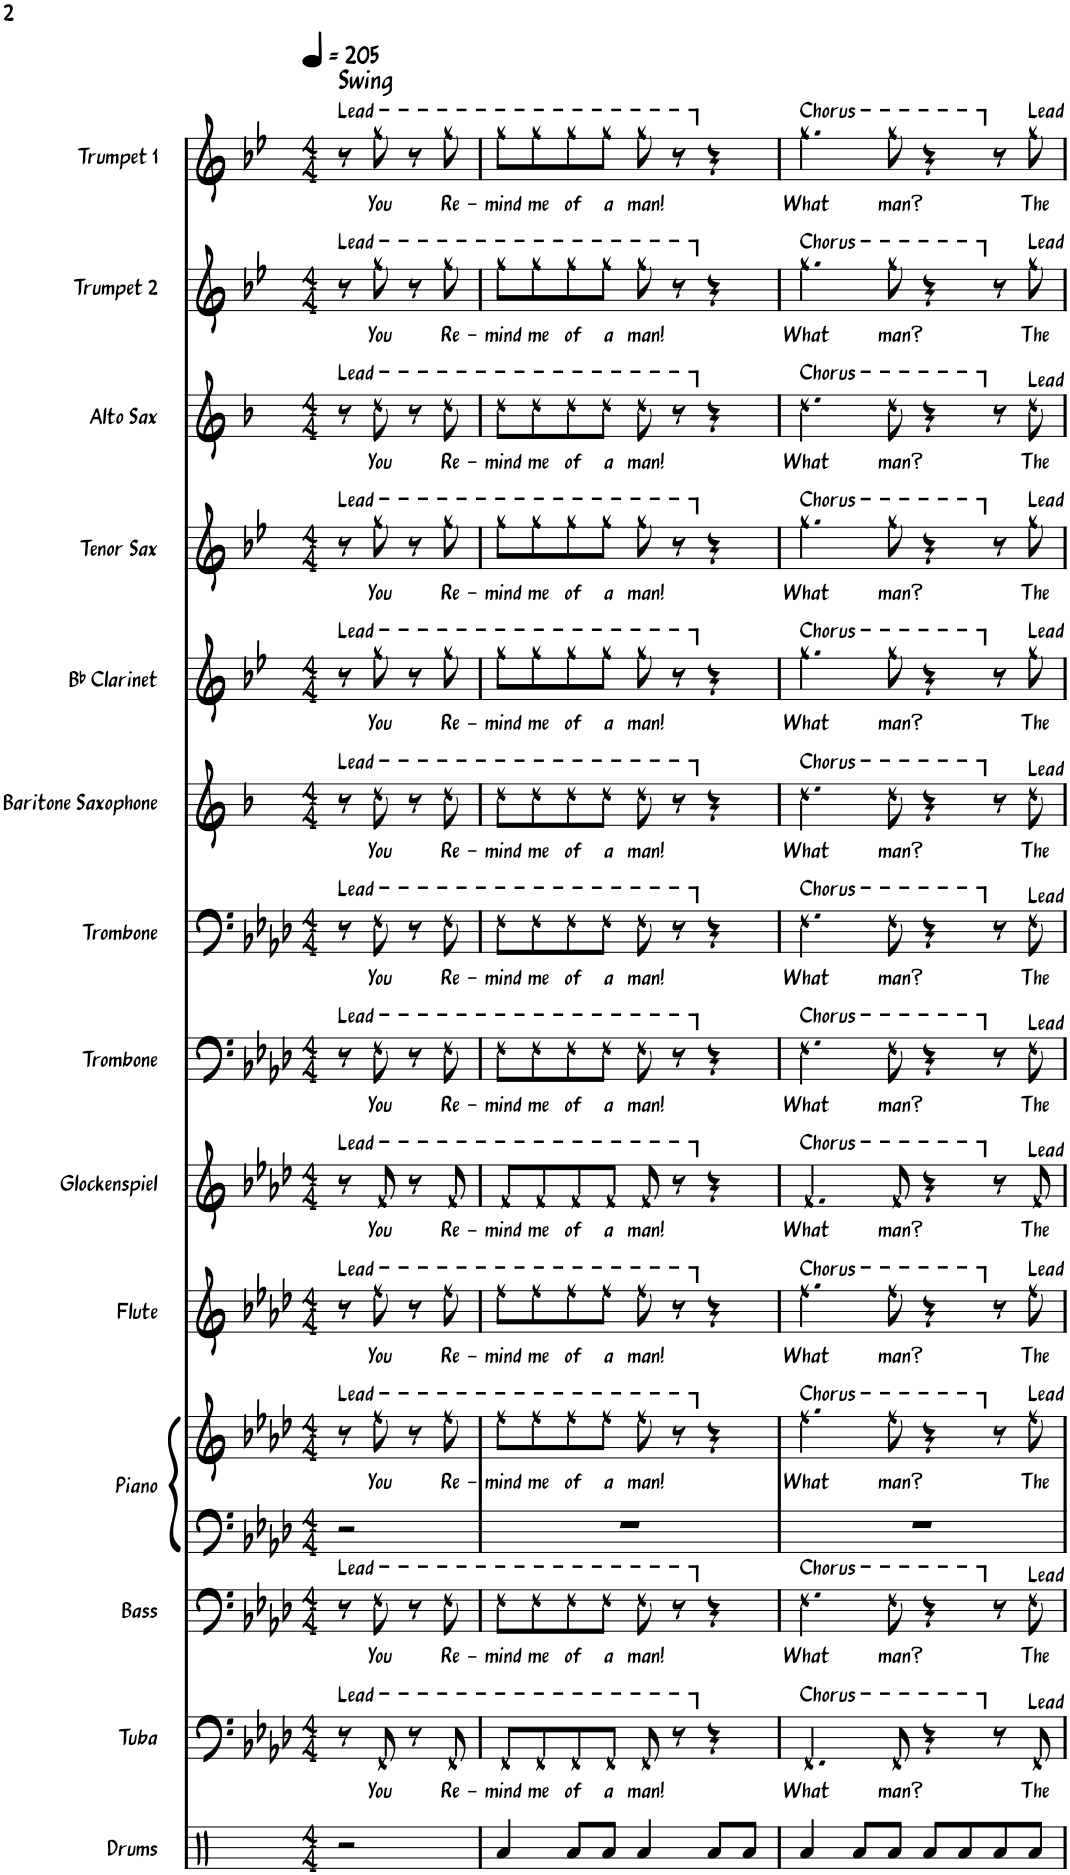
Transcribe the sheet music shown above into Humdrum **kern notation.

**kern	**kern	**text	**kern	**text	**kern	**kern	**text	**kern	**text	**kern	**text	**kern	**text	**kern	**text	**kern	**text	**kern	**text	**kern	**text	**kern	**text	**kern	**text	**kern	**text
*part14	*part13	*part13	*part12	*part12	*part11	*part11	*part11	*part10	*part10	*part9	*part9	*part8	*part8	*part7	*part7	*part6	*part6	*part5	*part5	*part4	*part4	*part3	*part3	*part2	*part2	*part1	*part1
*staff15	*staff14	*staff14	*staff13	*staff13	*staff12	*staff11	*staff11	*staff10	*staff10	*staff9	*staff9	*staff8	*staff8	*staff7	*staff7	*staff6	*staff6	*staff5	*staff5	*staff4	*staff4	*staff3	*staff3	*staff2	*staff2	*staff1	*staff1
*I"Drums	*I"Tuba	*	*I"Bass	*	*I"Piano	*	*	*I"Flute	*	*I"Glockenspiel	*	*I"Trombone	*	*I"Trombone	*	*I"Baritone Saxophone	*	*I"Bb Clarinet	*	*I"Tenor Sax	*	*I"Alto Sax	*	*I"Trumpet 2	*	*I"Trumpet 1	*
*I'Drums	*I'Tba.	*	*I'Bass	*	*I'Piano	*	*	*I'Fl.	*	*I'Glock.	*	*I'Tbn.	*	*I'Tbn.	*	*I'Bar. Sax.	*	*I'Bb Cl.	*	*I'Tenor	*	*I'Alto	*	*I'Tpt. 2	*	*I'Tpt. 1	*
*clefX	*clefF4	*	*clefF4	*	*clefF4	*clefG2	*	*clefG2	*	*clefG2	*	*clefF4	*	*clefF4	*	*clefG2	*	*clefG2	*	*clefG2	*	*clefG2	*	*clefG2	*	*clefG2	*
*	*	*	*Trd7c12	*	*	*	*	*	*	*Trd-14c-24	*	*	*	*	*	*Trd12c21	*	*Trd1c2	*	*Trd8c14	*	*Trd5c9	*	*Trd1c2	*	*Trd1c2	*
*k[]	*k[b-e-a-d-]	*	*k[b-e-a-d-]	*	*k[b-e-a-d-]	*k[b-e-a-d-]	*	*k[b-e-a-d-]	*	*k[b-e-a-d-]	*	*k[b-e-a-d-]	*	*k[b-e-a-d-]	*	*k[b-]	*	*k[b-e-]	*	*k[b-e-]	*	*k[b-]	*	*k[b-e-]	*	*k[b-e-]	*
*M4/4	*M4/4	*	*M4/4	*	*M4/4	*M4/4	*	*M4/4	*	*M4/4	*	*M4/4	*	*M4/4	*	*M4/4	*	*M4/4	*	*M4/4	*	*M4/4	*	*M4/4	*	*M4/4	*
*MM205	*MM205	*	*MM205	*	*MM205	*MM205	*	*MM205	*	*MM205	*	*MM205	*	*MM205	*	*MM205	*	*MM205	*	*MM205	*	*MM205	*	*MM205	*	*MM205	*
=	=	=	=	=	=	=	=	=	=	=	=	=	=	=	=	=	=	=	=	=	=	=	=	=	=	=	=
!	!	!	!	!	!	!	!	!	!	!	!	!	!	!	!	!	!	!	!	!	!	!	!	!	!	!LO:TX:a:B:t=Swing	!
!	!	!	!	!	!	!	!	!	!	!	!	!	!	!	!	!	!	!	!	!	!	!	!	!	!	!LO:TX:a:t=Lead	!
!	!	!	!	!	!	!	!	!	!	!	!	!	!	!	!	!	!	!	!	!	!	!	!	!LO:TX:a:t=Lead	!	!	!
!	!	!	!	!	!	!	!	!	!	!	!	!	!	!	!	!	!	!	!	!	!	!LO:TX:a:t=Lead	!	!	!	!	!
!	!	!	!	!	!	!	!	!	!	!	!	!	!	!	!	!	!	!	!	!LO:TX:a:t=Lead	!	!	!	!	!	!	!
!	!	!	!	!	!	!	!	!	!	!	!	!	!	!	!	!	!	!LO:TX:a:t=Lead	!	!	!	!	!	!	!	!	!
!	!	!	!	!	!	!	!	!	!	!	!	!	!	!	!	!LO:TX:a:t=Lead	!	!	!	!	!	!	!	!	!	!	!
!	!	!	!	!	!	!	!	!	!	!	!	!	!	!LO:TX:a:t=Lead	!	!	!	!	!	!	!	!	!	!	!	!	!
!	!	!	!	!	!	!	!	!	!	!	!	!LO:TX:a:t=Lead	!	!	!	!	!	!	!	!	!	!	!	!	!	!	!
!	!	!	!	!	!	!	!	!	!	!LO:TX:a:t=Lead	!	!	!	!	!	!	!	!	!	!	!	!	!	!	!	!	!
!	!	!	!	!	!	!	!	!LO:TX:a:t=Lead	!	!	!	!	!	!	!	!	!	!	!	!	!	!	!	!	!	!	!
!	!	!	!	!	!	!LO:TX:a:t=Lead	!	!	!	!	!	!	!	!	!	!	!	!	!	!	!	!	!	!	!	!	!
!	!	!	!LO:TX:a:t=Lead	!	!	!	!	!	!	!	!	!	!	!	!	!	!	!	!	!	!	!	!	!	!	!	!
!	!LO:TX:a:t=Lead	!	!	!	!	!	!	!	!	!	!	!	!	!	!	!	!	!	!	!	!	!	!	!	!	!	!
2r	8r	.	8r	.	2r	8r	.	8r	.	8r	.	8r	.	8r	.	8r	.	8r	.	8r	.	8r	.	8r	.	8r	.
!	!	!LO:LY:b	!	!LO:LY:b	!	!	!LO:LY:b	!	!LO:LY:b	!	!LO:LY:b	!	!LO:LY:b	!	!LO:LY:b	!	!LO:LY:b	!	!LO:LY:b	!	!LO:LY:b	!	!LO:LY:b	!	!LO:LY:b	!	!LO:LY:b
.	8FF/	You	8F\	You	.	8ff\	You	8ff\	You	8f/	You	8F\	You	8F\	You	8dd\	You	8gg\	You	8gg\	You	8dd\	You	8gg\	You	8gg\	You
.	8r	.	8r	.	.	8r	.	8r	.	8r	.	8r	.	8r	.	8r	.	8r	.	8r	.	8r	.	8r	.	8r	.
!	!	!LO:LY:b	!	!LO:LY:b	!	!	!LO:LY:b	!	!LO:LY:b	!	!LO:LY:b	!	!LO:LY:b	!	!LO:LY:b	!	!LO:LY:b	!	!LO:LY:b	!	!LO:LY:b	!	!LO:LY:b	!	!LO:LY:b	!	!LO:LY:b
.	8FF/	Re-	8F\	Re-	.	8ff\	Re-	8ff\	Re-	8f/	Re-	8F\	Re-	8F\	Re-	8dd\	Re-	8gg\	Re-	8gg\	Re-	8dd\	Re-	8gg\	Re-	8gg\	Re-
=1	=1	=1	=1	=1	=1	=1	=1	=1	=1	=1	=1	=1	=1	=1	=1	=1	=1	=1	=1	=1	=1	=1	=1	=1	=1	=1	=1
!	!	!LO:LY:b	!	!LO:LY:b	!	!	!LO:LY:b	!	!LO:LY:b	!	!LO:LY:b	!	!LO:LY:b	!	!LO:LY:b	!	!LO:LY:b	!	!LO:LY:b	!	!LO:LY:b	!	!LO:LY:b	!	!LO:LY:b	!	!LO:LY:b
4Ra/	8FF/L	-mind	8F\L	-mind	1r	8ff\L	-mind	8ff\L	-mind	8f/L	-mind	8F\L	-mind	8F\L	-mind	8dd\L	-mind	8gg\L	-mind	8gg\L	-mind	8dd\L	-mind	8gg\L	-mind	8gg\L	-mind
!	!	!LO:LY:b	!	!LO:LY:b	!	!	!LO:LY:b	!	!LO:LY:b	!	!LO:LY:b	!	!LO:LY:b	!	!LO:LY:b	!	!LO:LY:b	!	!LO:LY:b	!	!LO:LY:b	!	!LO:LY:b	!	!LO:LY:b	!	!LO:LY:b
.	8FF/	me	8F\	me	.	8ff\	me	8ff\	me	8f/	me	8F\	me	8F\	me	8dd\	me	8gg\	me	8gg\	me	8dd\	me	8gg\	me	8gg\	me
!	!	!LO:LY:b	!	!LO:LY:b	!	!	!LO:LY:b	!	!LO:LY:b	!	!LO:LY:b	!	!LO:LY:b	!	!LO:LY:b	!	!LO:LY:b	!	!LO:LY:b	!	!LO:LY:b	!	!LO:LY:b	!	!LO:LY:b	!	!LO:LY:b
8Ra/L	8FF/	of	8F\	of	.	8ff\	of	8ff\	of	8f/	of	8F\	of	8F\	of	8dd\	of	8gg\	of	8gg\	of	8dd\	of	8gg\	of	8gg\	of
!	!	!LO:LY:b	!	!LO:LY:b	!	!	!LO:LY:b	!	!LO:LY:b	!	!LO:LY:b	!	!LO:LY:b	!	!LO:LY:b	!	!LO:LY:b	!	!LO:LY:b	!	!LO:LY:b	!	!LO:LY:b	!	!LO:LY:b	!	!LO:LY:b
8Ra/J	8FF/J	a	8F\J	a	.	8ff\J	a	8ff\J	a	8f/J	a	8F\J	a	8F\J	a	8dd\J	a	8gg\J	a	8gg\J	a	8dd\J	a	8gg\J	a	8gg\J	a
!	!	!LO:LY:b	!	!LO:LY:b	!	!	!LO:LY:b	!	!LO:LY:b	!	!LO:LY:b	!	!LO:LY:b	!	!LO:LY:b	!	!LO:LY:b	!	!LO:LY:b	!	!LO:LY:b	!	!LO:LY:b	!	!LO:LY:b	!	!LO:LY:b
4Ra/	8FF/	man!	8F\	man!	.	8ff\	man!	8ff\	man!	8f/	man!	8F\	man!	8F\	man!	8dd\	man!	8gg\	man!	8gg\	man!	8dd\	man!	8gg\	man!	8gg\	man!
.	8r	.	8r	.	.	8r	.	8r	.	8r	.	8r	.	8r	.	8r	.	8r	.	8r	.	8r	.	8r	.	8r	.
8Ra/L	4r	.	4r	.	.	4r	.	4r	.	4r	.	4r	.	4r	.	4r	.	4r	.	4r	.	4r	.	4r	.	4r	.
8Ra/J	.	.	.	.	.	.	.	.	.	.	.	.	.	.	.	.	.	.	.	.	.	.	.	.	.	.	.
=2	=2	=2	=2	=2	=2	=2	=2	=2	=2	=2	=2	=2	=2	=2	=2	=2	=2	=2	=2	=2	=2	=2	=2	=2	=2	=2	=2
!	!	!	!	!	!	!	!	!	!	!	!	!	!	!	!	!	!	!	!	!	!	!	!	!	!	!LO:TX:a:t=Chorus	!
!	!	!	!	!	!	!	!	!	!	!	!	!	!	!	!	!	!	!	!	!	!	!	!	!LO:TX:a:t=Chorus	!	!	!
!	!	!	!	!	!	!	!	!	!	!	!	!	!	!	!	!	!	!	!	!	!	!LO:TX:a:t=Chorus	!	!	!	!	!
!	!	!	!	!	!	!	!	!	!	!	!	!	!	!	!	!	!	!	!	!LO:TX:a:t=Chorus	!	!	!	!	!	!	!
!	!	!	!	!	!	!	!	!	!	!	!	!	!	!	!	!	!	!LO:TX:a:t=Chorus	!	!	!	!	!	!	!	!	!
!	!	!	!	!	!	!	!	!	!	!	!	!	!	!	!	!LO:TX:a:t=Chorus	!	!	!	!	!	!	!	!	!	!	!
!	!	!	!	!	!	!	!	!	!	!	!	!	!	!LO:TX:a:t=Chorus	!	!	!	!	!	!	!	!	!	!	!	!	!
!	!	!	!	!	!	!	!	!	!	!	!	!LO:TX:a:t=Chorus	!	!	!	!	!	!	!	!	!	!	!	!	!	!	!
!	!	!	!	!	!	!	!	!	!	!LO:TX:a:t=Chorus	!	!	!	!	!	!	!	!	!	!	!	!	!	!	!	!	!
!	!	!	!	!	!	!	!	!LO:TX:a:t=Chorus	!	!	!	!	!	!	!	!	!	!	!	!	!	!	!	!	!	!	!
!	!	!	!	!	!	!LO:TX:a:t=Chorus	!	!	!	!	!	!	!	!	!	!	!	!	!	!	!	!	!	!	!	!	!
!	!	!	!LO:TX:a:t=Chorus	!	!	!	!	!	!	!	!	!	!	!	!	!	!	!	!	!	!	!	!	!	!	!	!
!	!LO:TX:a:t=Chorus	!	!	!	!	!	!	!	!	!	!	!	!	!	!	!	!	!	!	!	!	!	!	!	!	!	!
!	!	!LO:LY:b	!	!LO:LY:b	!	!	!LO:LY:b	!	!LO:LY:b	!	!LO:LY:b	!	!LO:LY:b	!	!LO:LY:b	!	!LO:LY:b	!	!LO:LY:b	!	!LO:LY:b	!	!LO:LY:b	!	!LO:LY:b	!	!LO:LY:b
4Ra/	4.FF/	What	4.F\	What	1r	4.ff\	What	4.ff\	What	4.f/	What	4.F\	What	4.F\	What	4.dd\	What	4.gg\	What	4.gg\	What	4.dd\	What	4.gg\	What	4.gg\	What
8Ra/L	.	.	.	.	.	.	.	.	.	.	.	.	.	.	.	.	.	.	.	.	.	.	.	.	.	.	.
!	!	!LO:LY:b	!	!LO:LY:b	!	!	!LO:LY:b	!	!LO:LY:b	!	!LO:LY:b	!	!LO:LY:b	!	!LO:LY:b	!	!LO:LY:b	!	!LO:LY:b	!	!LO:LY:b	!	!LO:LY:b	!	!LO:LY:b	!	!LO:LY:b
8Ra/J	8FF/	man?	8F\	man?	.	8ff\	man?	8ff\	man?	8f/	man?	8F\	man?	8F\	man?	8dd\	man?	8gg\	man?	8gg\	man?	8dd\	man?	8gg\	man?	8gg\	man?
8Ra/L	4r	.	4r	.	.	4r	.	4r	.	4r	.	4r	.	4r	.	4r	.	4r	.	4r	.	4r	.	4r	.	4r	.
8Ra/	.	.	.	.	.	.	.	.	.	.	.	.	.	.	.	.	.	.	.	.	.	.	.	.	.	.	.
8Ra/	8r	.	8r	.	.	8r	.	8r	.	8r	.	8r	.	8r	.	8r	.	8r	.	8r	.	8r	.	8r	.	8r	.
!	!	!	!	!	!	!	!	!	!	!	!	!	!	!	!	!	!	!	!	!	!	!	!	!	!	!LO:TX:a:t=Lead	!
!	!	!	!	!	!	!	!	!	!	!	!	!	!	!	!	!	!	!	!	!	!	!	!	!LO:TX:a:t=Lead	!	!	!
!	!	!	!	!	!	!	!	!	!	!	!	!	!	!	!	!	!	!	!	!	!	!LO:TX:a:t=Lead	!	!	!	!	!
!	!	!	!	!	!	!	!	!	!	!	!	!	!	!	!	!	!	!	!	!LO:TX:a:t=Lead	!	!	!	!	!	!	!
!	!	!	!	!	!	!	!	!	!	!	!	!	!	!	!	!	!	!LO:TX:a:t=Lead	!	!	!	!	!	!	!	!	!
!	!	!	!	!	!	!	!	!	!	!	!	!	!	!	!	!LO:TX:a:t=Lead	!	!	!	!	!	!	!	!	!	!	!
!	!	!	!	!	!	!	!	!	!	!	!	!	!	!LO:TX:a:t=Lead	!	!	!	!	!	!	!	!	!	!	!	!	!
!	!	!	!	!	!	!	!	!	!	!	!	!LO:TX:a:t=Lead	!	!	!	!	!	!	!	!	!	!	!	!	!	!	!
!	!	!	!	!	!	!	!	!	!	!LO:TX:a:t=Lead	!	!	!	!	!	!	!	!	!	!	!	!	!	!	!	!	!
!	!	!	!	!	!	!	!	!LO:TX:a:t=Lead	!	!	!	!	!	!	!	!	!	!	!	!	!	!	!	!	!	!	!
!	!	!	!	!	!	!LO:TX:a:t=Lead	!	!	!	!	!	!	!	!	!	!	!	!	!	!	!	!	!	!	!	!	!
!	!	!	!LO:TX:a:t=Lead	!	!	!	!	!	!	!	!	!	!	!	!	!	!	!	!	!	!	!	!	!	!	!	!
!	!LO:TX:a:t=Lead	!	!	!	!	!	!	!	!	!	!	!	!	!	!	!	!	!	!	!	!	!	!	!	!	!	!
!	!	!LO:LY:b	!	!LO:LY:b	!	!	!LO:LY:b	!	!LO:LY:b	!	!LO:LY:b	!	!LO:LY:b	!	!LO:LY:b	!	!LO:LY:b	!	!LO:LY:b	!	!LO:LY:b	!	!LO:LY:b	!	!LO:LY:b	!	!LO:LY:b
8Ra/J	8FF/	The	8F\	The	.	8ff\	The	8ff\	The	8f/	The	8F\	The	8F\	The	8dd\	The	8gg\	The	8gg\	The	8dd\	The	8gg\	The	8gg\	The
=	=	=	=	=	=	=	=	=	=	=	=	=	=	=	=	=	=	=	=	=	=	=	=	=	=	=	=
*-	*-	*-	*-	*-	*-	*-	*-	*-	*-	*-	*-	*-	*-	*-	*-	*-	*-	*-	*-	*-	*-	*-	*-	*-	*-	*-	*-
